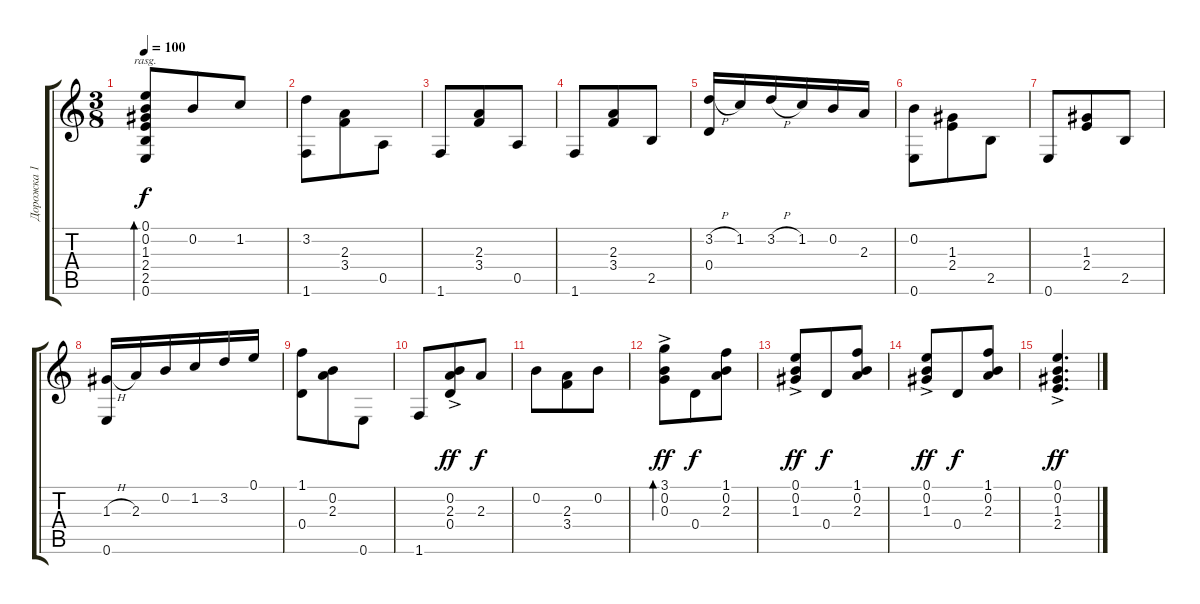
\track ("Дорожка 1" "Дорожка 1") {instrument acousticguitarnylon}
\staff {score tabs}
\tuning (E4 B3 G3 D3 A2 E2) {hide}
\ts (3 8)
\tempo 100
\clef g2
\ks c
(0.1 0.2 1.3 2.4 2.5 0.6).8{bd 480 rasg ii dy f beam Up} 0.2.8{beam Up} 1.2.8{beam Up} |
(3.2 1.6).8{beam Down} (2.3 3.4).8{beam Down} 0.5.8{beam Down} |
1.6.8 (2.3 3.4).8 0.5.8 |
1.6.8 (2.3 3.4).8 2.5.8 |
(3.2{h} 0.4).16 1.2.16 3.2{h}.16{beam Up} 1.2.16{beam Up} 0.2.16{beam Up} 2.3.16{beam Up} |
(0.2 0.6).8{beam Down} (1.3 2.4).8{beam Down} 2.5.8{beam Down} |
0.6.8 (1.3 2.4).8 2.5.8 |
(1.3{h} 0.6).16 2.3.16 0.2.16{beam Up} 1.2.16{beam Up} 3.2.16{beam Up} 0.1.16{beam Up} |
(1.1 0.4).8{beam Down} (0.2 2.3).8{beam Down} 0.6.8{beam Down} |
1.6.8 (0.2{ac} 2.3{ac} 0.4{ac}).8{dy ff} 2.3.8{dy f} |
0.2.8{beam Down} (2.3 3.4).8{beam Down} 0.2.8{beam Down} |
(3.1{ac} 0.2{ac} 0.3{ac}).8{bd 480 dy ff} 0.4.8{dy f} (1.1 0.2 2.3).8 |
(0.1{ac} 0.2{ac} 1.3{ac}).8{dy ff} 0.4.8{dy f} (1.1 0.2 2.3).8 |
(0.1{ac} 0.2{ac} 1.3{ac}).8{dy ff} 0.4.8{dy f} (1.1 0.2 2.3).8 |
(0.1{ac} 0.2{ac} 1.3{ac} 2.4{ac}).4{d dy ff}
